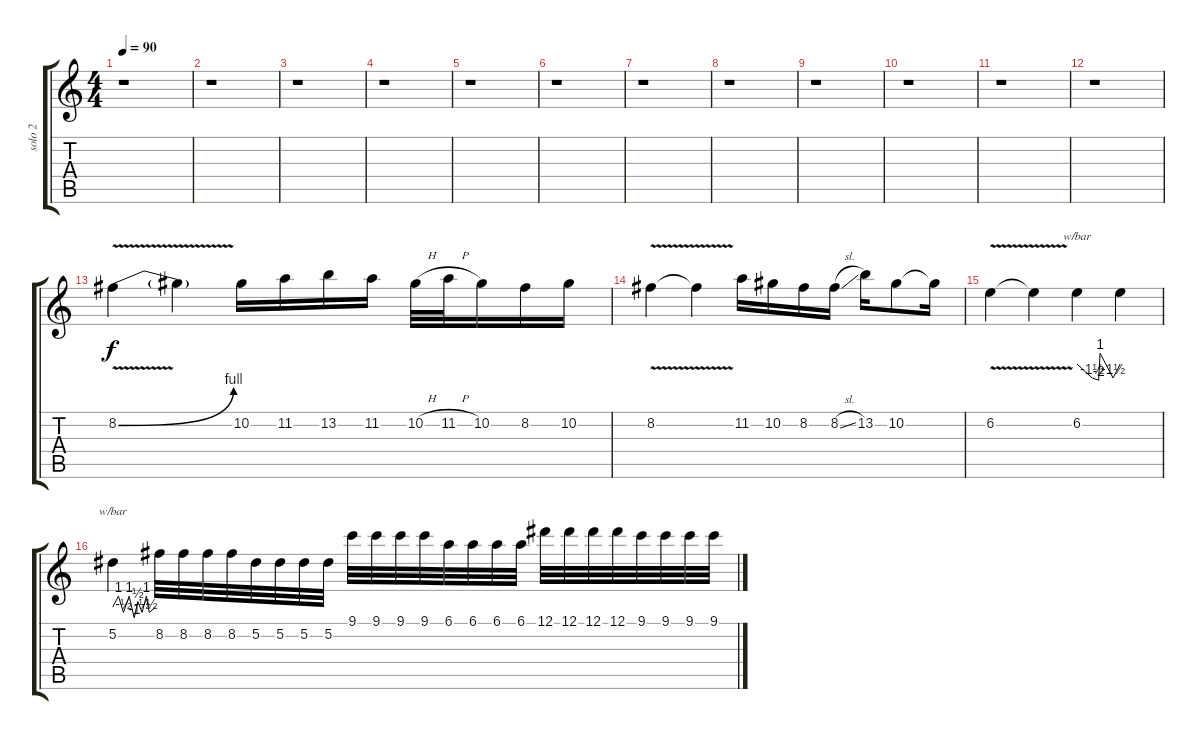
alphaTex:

\track ("solo 2" "solo 2") {instrument overdrivenguitar}
\staff {score tabs}
\tuning (Eb4 Bb3 Gb3 Db3 Ab2 Eb2) {hide}
\ts (4 4)
\tempo 90
\clef g2
\ks c
r.1{dy f} |
r.1 |
r.1 |
r.1 |
r.1 |
r.1 |
r.1 |
r.1 |
r.1 |
r.1 |
r.1 |
r.1 |
8.2{be (bend 0 0 60 4) v}.4{balance 8} 8.2{t}.4 10.2.16 11.2.16 13.2.16 11.2.16 10.2{h}.32 11.2{h}.32 10.2.16 8.2.16 10.2.16 |
8.2{v}.4 8.2{t}.4 11.2.16 10.2.16 8.2.16 8.2{sl}.16 13.2.16 10.2.8 10.2{t}.16 |
6.2{v}.4 6.2{t}.4 6.2.4{tbe (custom default 0 0 21 -6 30 -8 32 4 50 -6 60 0)} 6.2{t}.4 |
5.2.4{tbe (custom default 0 0 8 4 15 -2 23 4 30 -4 35 2 41 -2 47 4 51 -2 60 0)} 8.2.32 8.2.32 8.2.32 8.2.32 5.2.32 5.2.32 5.2.32 5.2.32 9.1.32 9.1.32 9.1.32 9.1.32 6.1.32 6.1.32 6.1.32 6.1.32 12.1.32 12.1.32 12.1.32 12.1.32 9.1.32 9.1.32 9.1.32 9.1.32
